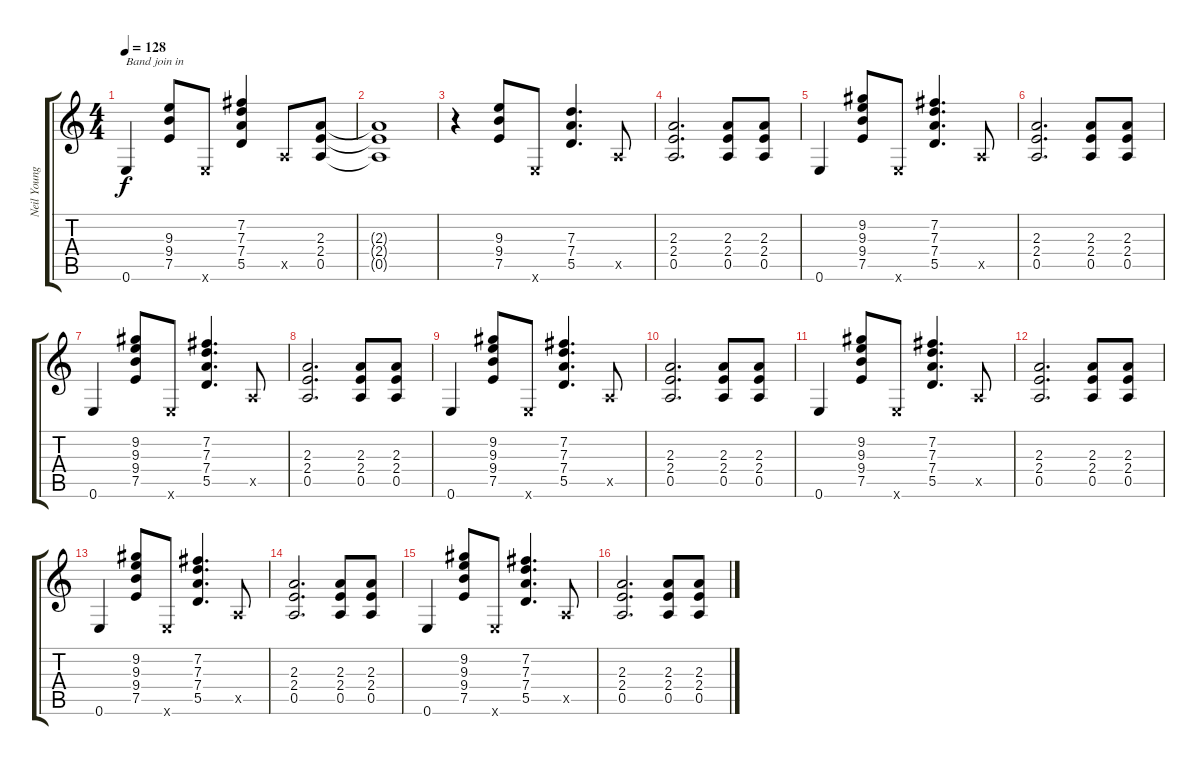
\track ("Neil Young Gtr 1 Rhythm" "Neil Young") {instrument overdrivenguitar}
\staff {score tabs}
\tuning (E4 B3 G3 D3 A2 E2) {hide}
\ts (4 4)
\tempo 128
\clef g2
\ks c
0.6.4{txt "Band join in" dy f} (9.3 9.4 7.5).8 0.6{x}.8 (7.2 7.3 7.4 5.5).4 0.5{x}.8 (2.3 2.4 0.5).8 |
(2.3{t} 2.4{t} 0.5{t}).1 |
r.4 (9.3 9.4 7.5).8 0.6{x}.8 (7.3 7.4 5.5).4{d} 0.5{x}.8 |
(2.3 2.4 0.5).2{d} (2.3 2.4 0.5).8 (2.3 2.4 0.5).8 |
0.6.4 (9.2 9.3 9.4 7.5).8 0.6{x}.8 (7.2 7.3 7.4 5.5).4{d} 0.5{x}.8 |
(2.3 2.4 0.5).2{d} (2.3 2.4 0.5).8 (2.3 2.4 0.5).8 |
0.6.4 (9.2 9.3 9.4 7.5).8 0.6{x}.8 (7.2 7.3 7.4 5.5).4{d} 0.5{x}.8 |
(2.3 2.4 0.5).2{d} (2.3 2.4 0.5).8 (2.3 2.4 0.5).8 |
0.6.4 (9.2 9.3 9.4 7.5).8 0.6{x}.8 (7.2 7.3 7.4 5.5).4{d} 0.5{x}.8 |
(2.3 2.4 0.5).2{d} (2.3 2.4 0.5).8 (2.3 2.4 0.5).8 |
0.6.4 (9.2 9.3 9.4 7.5).8 0.6{x}.8 (7.2 7.3 7.4 5.5).4{d} 0.5{x}.8 |
(2.3 2.4 0.5).2{d} (2.3 2.4 0.5).8 (2.3 2.4 0.5).8 |
0.6.4 (9.2 9.3 9.4 7.5).8 0.6{x}.8 (7.2 7.3 7.4 5.5).4{d} 0.5{x}.8 |
(2.3 2.4 0.5).2{d} (2.3 2.4 0.5).8 (2.3 2.4 0.5).8 |
0.6.4 (9.2 9.3 9.4 7.5).8 0.6{x}.8 (7.2 7.3 7.4 5.5).4{d} 0.5{x}.8 |
(2.3 2.4 0.5).2{d} (2.3 2.4 0.5).8 (2.3 2.4 0.5).8
